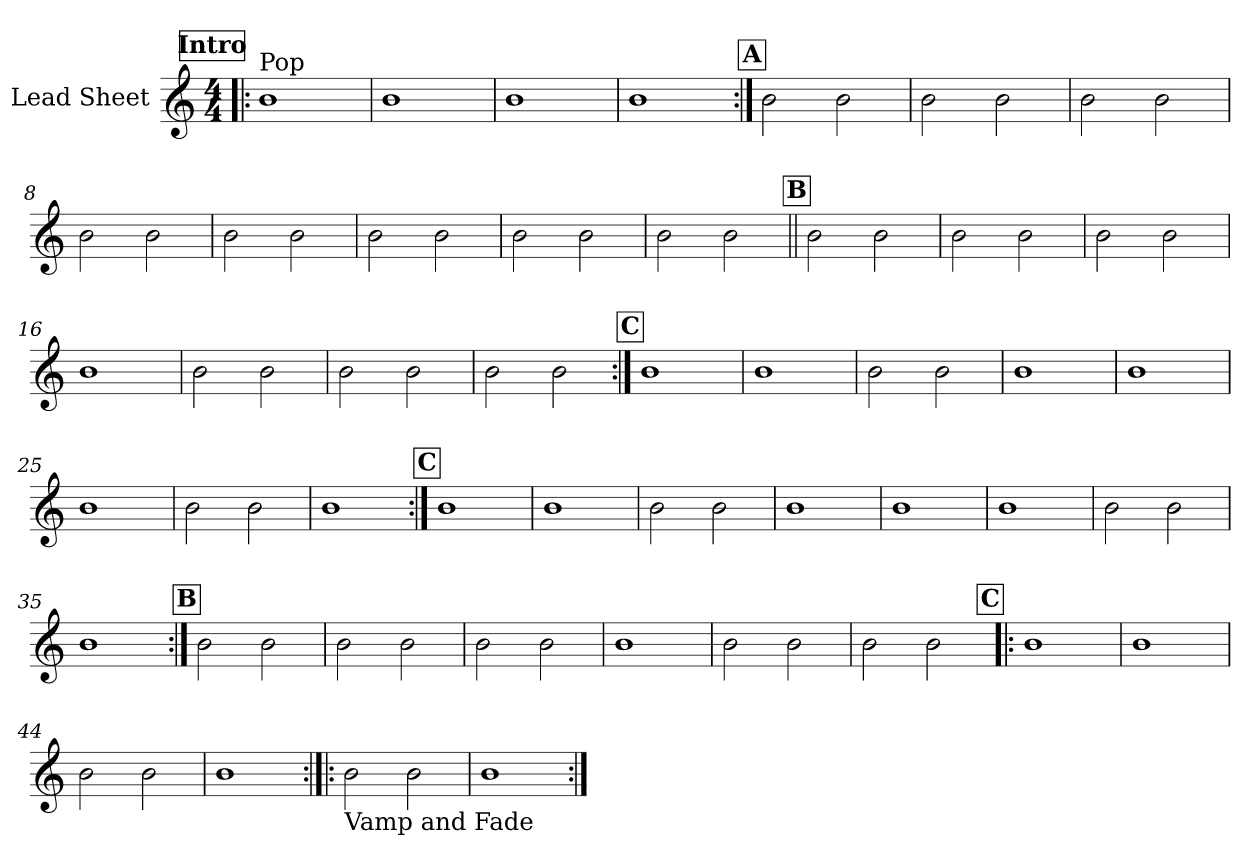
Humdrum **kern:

**kern
*part1
*staff1
*I"Lead Sheet
*clefG2
*k[]
*M4/4
*MM127
!!LO:REH:place=s1:a:fs=14:t=Intro
=1!|:
!LO:TX:a:t=Pop
1b
=2
1b
=3
1b
=4
1b
!!LO:LB:g=z
!!LO:REH:place=s1:a:fs=14:t=A
=5:|!
2b\
2b\
=6
2b\
2b\
=7
2b\
2b\
=8
2b\
2b\
!!LO:LB:g=z
=9
2b\
2b\
=10
2b\
2b\
=11
2b\
2b\
=12
2b\
2b\
!!LO:LB:g=z
!!LO:REH:place=s1:a:fs=14:t=B
=13||
2b\
2b\
=14
2b\
2b\
=15
2b\
2b\
=16
1b
!!LO:LB:g=z
=17
2b\
2b\
=18
2b\
2b\
=19
2b\
2b\
!!LO:LB:g=z
!!LO:REH:place=s1:a:fs=14:t=C
=20:|!
1b
=21
1b
=22
2b\
2b\
=23
1b
!!LO:LB:g=z
=24
1b
=25
1b
=26
2b\
2b\
=27
1b
!!LO:LB:g=z
!!LO:REH:place=s1:a:fs=14:t=C
=28:|!
1b
=29
1b
=30
2b\
2b\
=31
1b
!!LO:LB:g=z
=32
1b
=33
1b
=34
2b\
2b\
=35
1b
!!LO:LB:g=z
!!LO:REH:place=s1:a:fs=14:t=B
=36:|!
2b\
2b\
=37
2b\
2b\
=38
2b\
2b\
=39
1b
!!LO:PB:g=z
=40
2b\
2b\
=41
2b\
2b\
!!LO:REH:place=s1:a:fs=14:t=C
=42!|:
1b
=43
1b
!!LO:LB:g=z
=44
2b\
2b\
=45
1b
=46:|!|:
!LO:TX:b:t=Vamp and Fade
2b\
2b\
=47
1b
=:|!
*-
